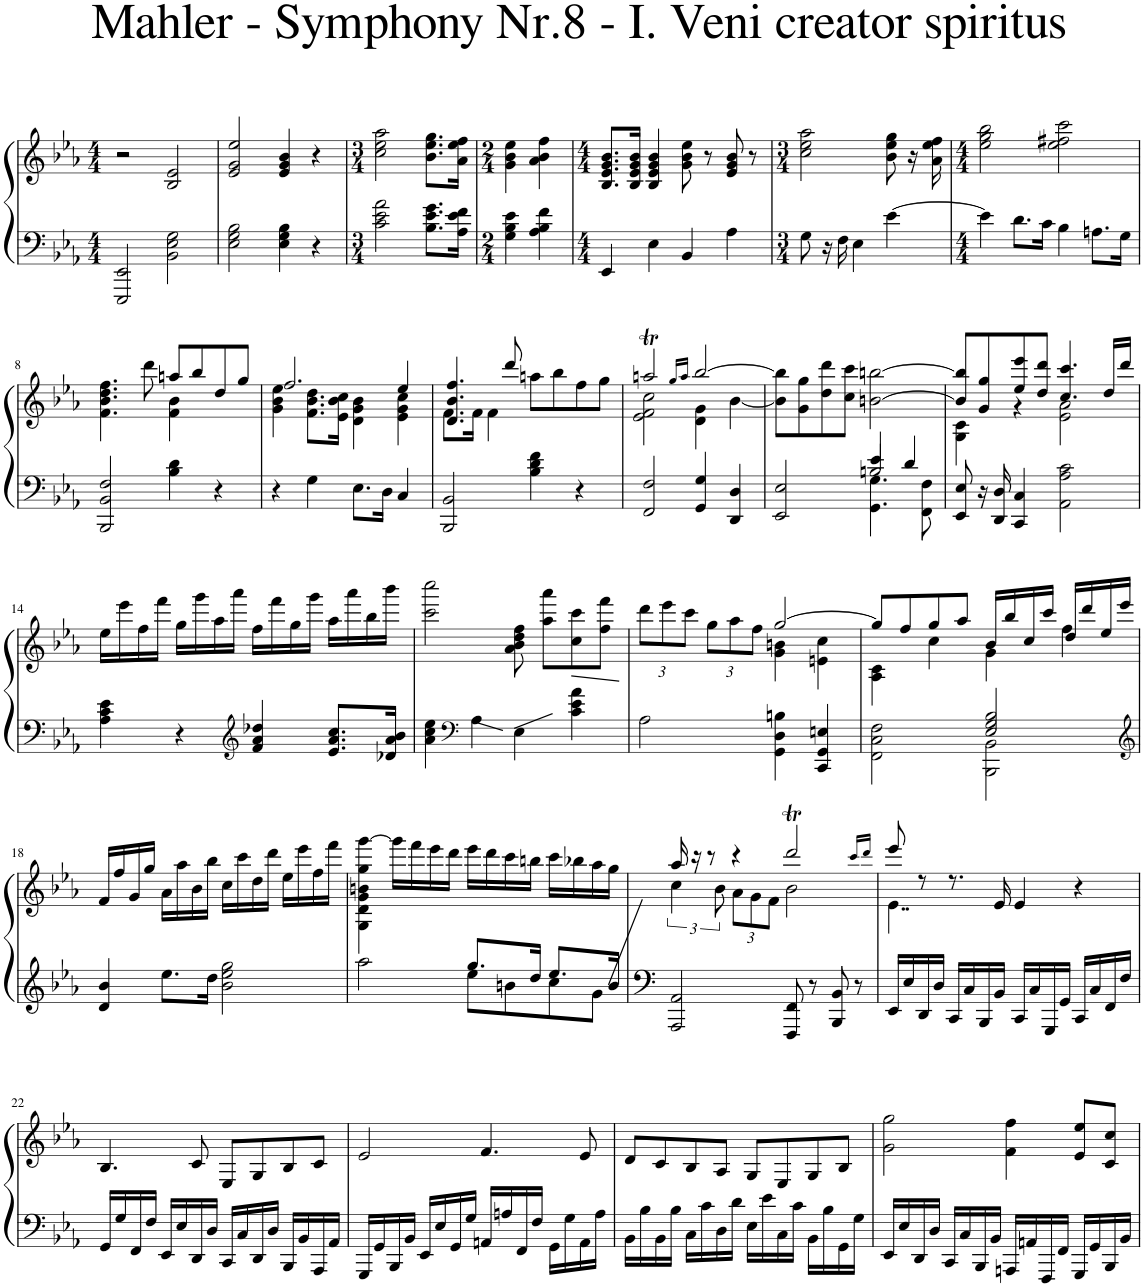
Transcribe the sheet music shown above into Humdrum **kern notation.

**kern	**kern
*part1	*part1
*staff2	*staff1
*I"Klavier	*
*I'Klav.	*
*clefF4	*clefG2
*k[b-e-a-]	*k[b-e-a-]
*M4/4	*M4/4
=1	=1
2EEE-/ 2EE-/	2r
2BB-\ 2E-\ 2G\	2B-/ 2e-/
=2	=2
2E-\ 2G\ 2B-\	2e-/ 2g/ 2ee-/
4E-\ 4G\ 4B-\	4e-/ 4g/ 4b-/
4r	4r
=3	=3
*M3/4	*M3/4
2c\ 2e-\ 2a-\	2cc\ 2ee-\ 2aa-\
8.B-\ 8.e-\ 8.g\L	8.b-\ 8.ee-\ 8.gg\L
16A-\ 16e-\ 16f\Jk	16a-\ 16ee-\ 16ff\Jk
=4	=4
*M2/4	*M2/4
4G\ 4B-\ 4e-\	4g\ 4b-\ 4ee-\
4A-\ 4B-\ 4f\	4a-\ 4b-\ 4ff\
=5	=5
*M4/4	*M4/4
4EE-/	8.B-/ 8.e-/ 8.g/ 8.b-/L
.	16B-/ 16e-/ 16g/ 16b-/Jk
4E-\	4B-/ 4e-/ 4g/ 4b-/
4BB-/	8g\ 8b-\ 8ee-\
.	8r
4A-\	8e-/ 8g/ 8b-/
.	8r
=6	=6
*M3/4	*M3/4
8G\	2cc\ 2ee-\ 2aa-\
16r	.
16F\	.
4E-\	.
[4e-\	8b-\ 8ee-\ 8gg\
.	16r
.	16a-\ 16ee-\ 16ff\
=7	=7
*M4/4	*M4/4
4e-\]	2ee-\ 2gg\ 2bb-\
8.d\L	.
16c\Jk	.
4B-\	2ee-\ 2ff#X\ 2ccc\
8.An\L	.
16G\Jk	.
!!LO:LB:g=z
=8	=8
*	*^
2BBB-/ 2BB-/ 2F/	4.f\ 4.b-\ 4.dd\ 4.ff\	2ryy
.	8ddd\	.
4B-\ 4d\	8aan/L	4f\ 4b-\
.	8bb-/	.
4r	8dd/	4ryy
.	8gg/J	.
=9	=9	=9
4r	2.ff/	4g\ 4b-\ 4ee-\
4G\	.	8.f\ 8.b-\ 8.dd\L
.	.	16e-\ 16b-\ 16cc\Jk
8.E-\L	.	4d\ 4g\ 4b-\
16D\Jk	.	.
4C/	4ee-/	4e-\ 4g\ 4cc\
=10	=10	=10
2BBB-/ 2BB-/	4.d/ 4.b-/ 4.ff/	8.f\L
.	.	16f\Jk
.	.	4f\
.	8ddd/	.
4B-\ 4d\ 4f\	8aan\L	2ryy
.	8bb-\	.
4r	8ff\	.
.	8gg\J	.
=11	=11	=11
2FF/ 2F/	2aant/	2e-\ 2f\ 2cc\
.	16qgg/LL	.
.	16qaa/JJ	.
4GG/ 4G/	[2bb-/	4d\ 4g\
4DD/ 4D/	.	[4b-\
*	*v	*v
=12	=12
*^	*
*	*^	*
2EE-/ 2E-/	2ryy	2ryy	8b-\] 8bb-\]L
.	.	.	8g\ 8gg\
.	.	.	8dd\ 8ddd\
.	.	.	8cc\ 8ccc\J
4.GG\ 4.G\	4e-/	2Bn/	[2bn\ [>2bbn\
.	4d/	.	.
8FF\ 8F\	.	.	.
*v	*v	*v	*
=13	=13
*	*^
8EE-/ 8E-/	8b/] 8bb/]L	4G\ 4c\
16r	8g/ 8gg/	.
16DD/ 16D/	.	.
4CC/ 4C/	8ee-/ 8eee-/	4r
.	8dd/ 8ddd/J	.
2AA-\ 2A-\ 2c\	4.cc/ 4.ccc/	2e-\ 2a-\
.	16dd/LL	.
.	16ddd/JJ	.
*	*v	*v
!!LO:LB:g=z
=14	=14
4A-\ 4c\ 4e-\	16ee-\LL
.	16eee-\
.	16ff\
.	16fff\JJ
4r	16gg\LL
.	16ggg\
.	16aa-\
.	16aaa-\JJ
*clefG2	*
4f/ 4a-/ 4dd-X/	16ff\LL
.	16fff\
.	16gg\
.	16ggg\JJ
8.e-/ 8.a-/ 8.cc/L	16aa-\LL
.	16aaa-\
.	16bb-\
16d-X/ 16a-/ 16b-/Jk	16bbb-\JJ
=15	=15
4a-\ 4cc\ 4ee-\	2ccc\ 2cccc\
*clefF4	*
4A-\	.
4E-\	8a-\ 8b-\ 8dd\ 8ff\
.	8aa-\ 8aaa-\L
4c\ 4e-\ 4a-\	8cc\ 8ccc\
.	8ff\ 8fff\J
=16	=16
*	*Xbrackettup
*	*^
2A-\	12ddd\L	2ryy
.	12eee-\	.
.	12ccc\J	.
.	12gg\L	.
.	12aa-\	.
.	12ff\J	.
4GG\ 4D\ 4Bn\	[2gg/	4g\ 4bn\
4CC/ 4GG/ 4En/	.	4en\ 4cc\
=17	=17	=17
*^	*	*
2ryy	2FF\ 2C\ 2F\	8gg/L]	4A-\ 4c\
.	.	8ff/	.
.	.	8gg/	4cc\
.	.	8aa-/J	.
2E-/ 2G/ 2B-/	2BBB-\ 2BB-\	16b-/LL	4g\
.	.	16bb-/	.
.	.	16cc/	.
.	.	16ccc/JJ	.
.	.	16dd/LL	4ff\
.	.	16ddd/	.
.	.	16ee-/	.
.	.	16eee-/JJ	.
*v	*v	*	*
*	*v	*v
!!LO:LB:g=z
=18	=18
*clefG2	*
4d/ 4b-/	16f/LL
.	16ff/
.	16g/
.	16gg/JJ
8.ee-\L	16a-\LL
.	16aa-\
.	16b-\
16dd\Jk	16bb-\JJ
2b-\ 2ee-\ 2gg\	16cc\LL
.	16ccc\
.	16dd\
.	16ddd\JJ
.	16ee-\LL
.	16eee-\
.	16ff\
.	16fff\JJ
=19	=19
*^	*
2aa-\	2ryy	4G\ 4d\ 4g\ 4bn\ 4gg\ [4ggg\
.	.	16ggg\LL]
.	.	16fff\
.	.	16eee-\
.	.	16ddd\JJ
8.gg/L	8ee-\L	16eee-\LL
.	.	16ddd\
.	8bn\	16ccc\
16dd/Jk	.	16bbn\JJ
8.ee-/L	8cc\	16ccc\LL
.	.	16bb-X\
.	8g\J	16aa-\
16b/Jk	.	16gg\JJ
*v	*v	*
=20	=20
*	*^
*	*	*brackettup
2AAA-/ 2AA-/	16aa-/	6cc\
.	16r	.
.	8r	.
.	.	12b-\
*	*	*Xbrackettup
.	4r	12a-\L
.	.	12g\
.	.	12f\J
8FFF/ 8FF/	2dddt/	2b-\
8r	.	.
8BBB-/ 8BB-/	.	.
8r	.	.
.	16qccc/LL	.
.	16qddd/JJ	.
=21	=21	=21
16EE-/LL	8eee-/	4..e-\
16E-/	.	.
16DD/	8r	.
16D/JJ	.	.
16CC/LL	8.r	.
16C/	.	.
16BBB-/	.	.
16BB-/JJ	16e-/	2ryy
16CC/LL	4e-/	.
16C/	.	.
16GGG/	.	.
16GG/JJ	.	.
16CC/LL	4r	.
16C/	.	.
16FF/	.	.
16F/JJ	.	16ryy
*	*v	*v
!!LO:LB:g=z
=22	=22
16GG/LL	4.B-/
16G/	.
16FF/	.
16F/JJ	.
16EE-/LL	.
16E-/	.
16DD/	8c/
16D/JJ	.
16CC/LL	8E-/L
16C/	.
16DD/	8G/
16D/JJ	.
16BBB-/LL	8B-/
16BB-/	.
16AAA-/	8c/J
16AA-/JJ	.
=23	=23
16GGG/LL	2e-/
16GG/	.
16BBB-/	.
16BB-/JJ	.
16EE-/LL	.
16E-/	.
16GG/	.
16G/JJ	.
16AAn/LL	4.f/
16An/	.
16FF/	.
16F/JJ	.
16GG\LL	.
16G\	.
16AA\	8e-/
16A\JJ	.
=24	=24
16BB-\LL	8d/L
16B-\	.
16BB-\	8c/
16B-\JJ	.
16C\LL	8B-/
16c\	.
16D\	8A-/J
16d\JJ	.
16E-\LL	8G/L
16e-\	.
16C\	8E-/
16c\JJ	.
16BB-\LL	8G/
16B-\	.
16GG\	8B-/J
16G\JJ	.
=25	=25
16EE-/LL	2g\ 2gg\
16E-/	.
16DD/	.
16D/JJ	.
16CC/LL	.
16C/	.
16BBB-/	.
16BB-/JJ	.
16AAAn/LL	4f\ 4ff\
16AAn/	.
16FFF/	.
16FF/JJ	.
16GGG/LL	8e-/ 8ee-/L
16GG/	.
16BBB-/	8c/ 8cc/J
16BB-/JJ	.
=	=
*-	*-
